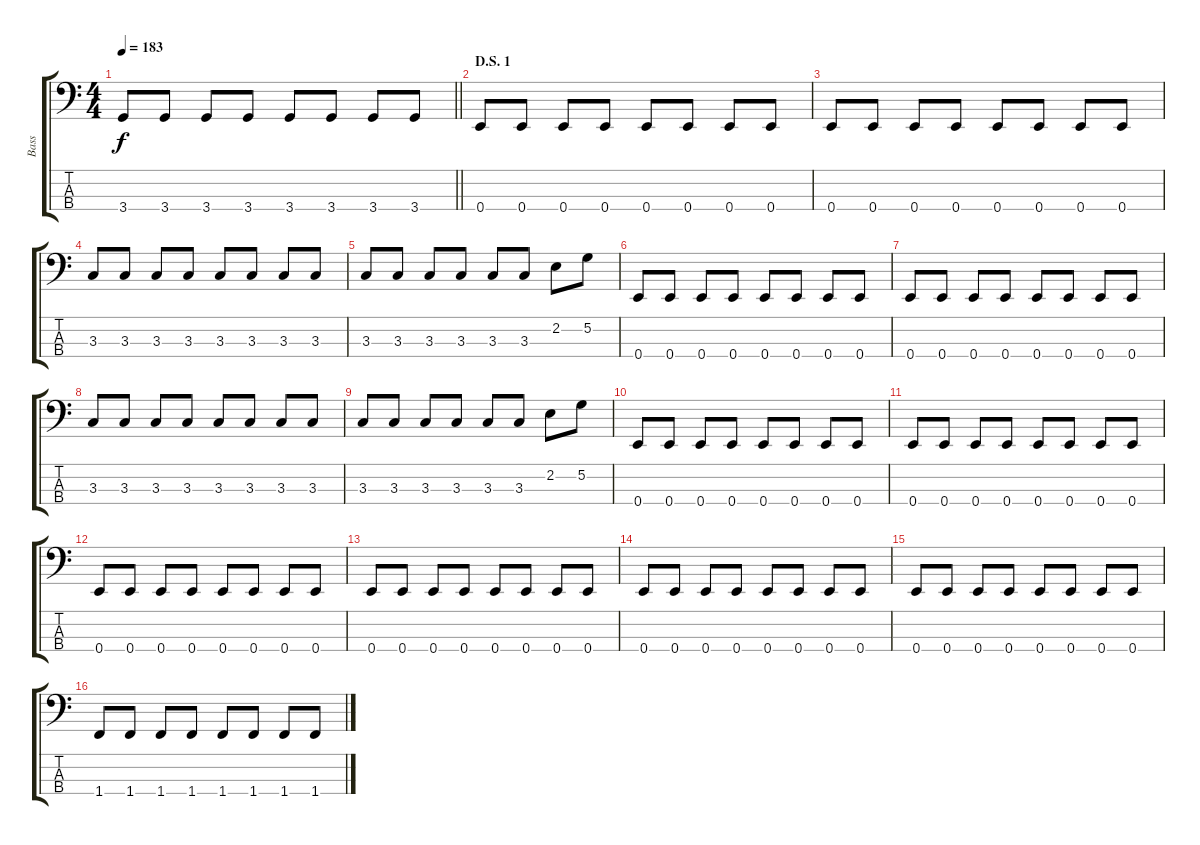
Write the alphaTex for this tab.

\track ("Bass" "Bass") {instrument electricbassfinger}
\staff {score tabs}
\tuning (G2 D2 A1 E1) {hide}
\ts (4 4)
\tempo 183
\clef f4
\barLineRight lightlight
\ks c
3.4.8{dy f} 3.4.8 3.4.8 3.4.8 3.4.8 3.4.8 3.4.8 3.4.8 |
\section ("" "D.S. 1")
0.4.8 0.4.8 0.4.8 0.4.8 0.4.8 0.4.8 0.4.8 0.4.8 |
0.4.8 0.4.8 0.4.8 0.4.8 0.4.8 0.4.8 0.4.8 0.4.8 |
3.3.8 3.3.8 3.3.8 3.3.8 3.3.8 3.3.8 3.3.8 3.3.8 |
3.3.8 3.3.8 3.3.8 3.3.8 3.3.8 3.3.8 2.2.8 5.2.8 |
0.4.8 0.4.8 0.4.8 0.4.8 0.4.8 0.4.8 0.4.8 0.4.8 |
0.4.8 0.4.8 0.4.8 0.4.8 0.4.8 0.4.8 0.4.8 0.4.8 |
3.3.8 3.3.8 3.3.8 3.3.8 3.3.8 3.3.8 3.3.8 3.3.8 |
3.3.8 3.3.8 3.3.8 3.3.8 3.3.8 3.3.8 2.2.8 5.2.8 |
0.4.8 0.4.8 0.4.8 0.4.8 0.4.8 0.4.8 0.4.8 0.4.8 |
0.4.8 0.4.8 0.4.8 0.4.8 0.4.8 0.4.8 0.4.8 0.4.8 |
0.4.8 0.4.8 0.4.8 0.4.8 0.4.8 0.4.8 0.4.8 0.4.8 |
0.4.8 0.4.8 0.4.8 0.4.8 0.4.8 0.4.8 0.4.8 0.4.8 |
0.4.8 0.4.8 0.4.8 0.4.8 0.4.8 0.4.8 0.4.8 0.4.8 |
0.4.8 0.4.8 0.4.8 0.4.8 0.4.8 0.4.8 0.4.8 0.4.8 |
1.4.8 1.4.8 1.4.8 1.4.8 1.4.8 1.4.8 1.4.8 1.4.8
